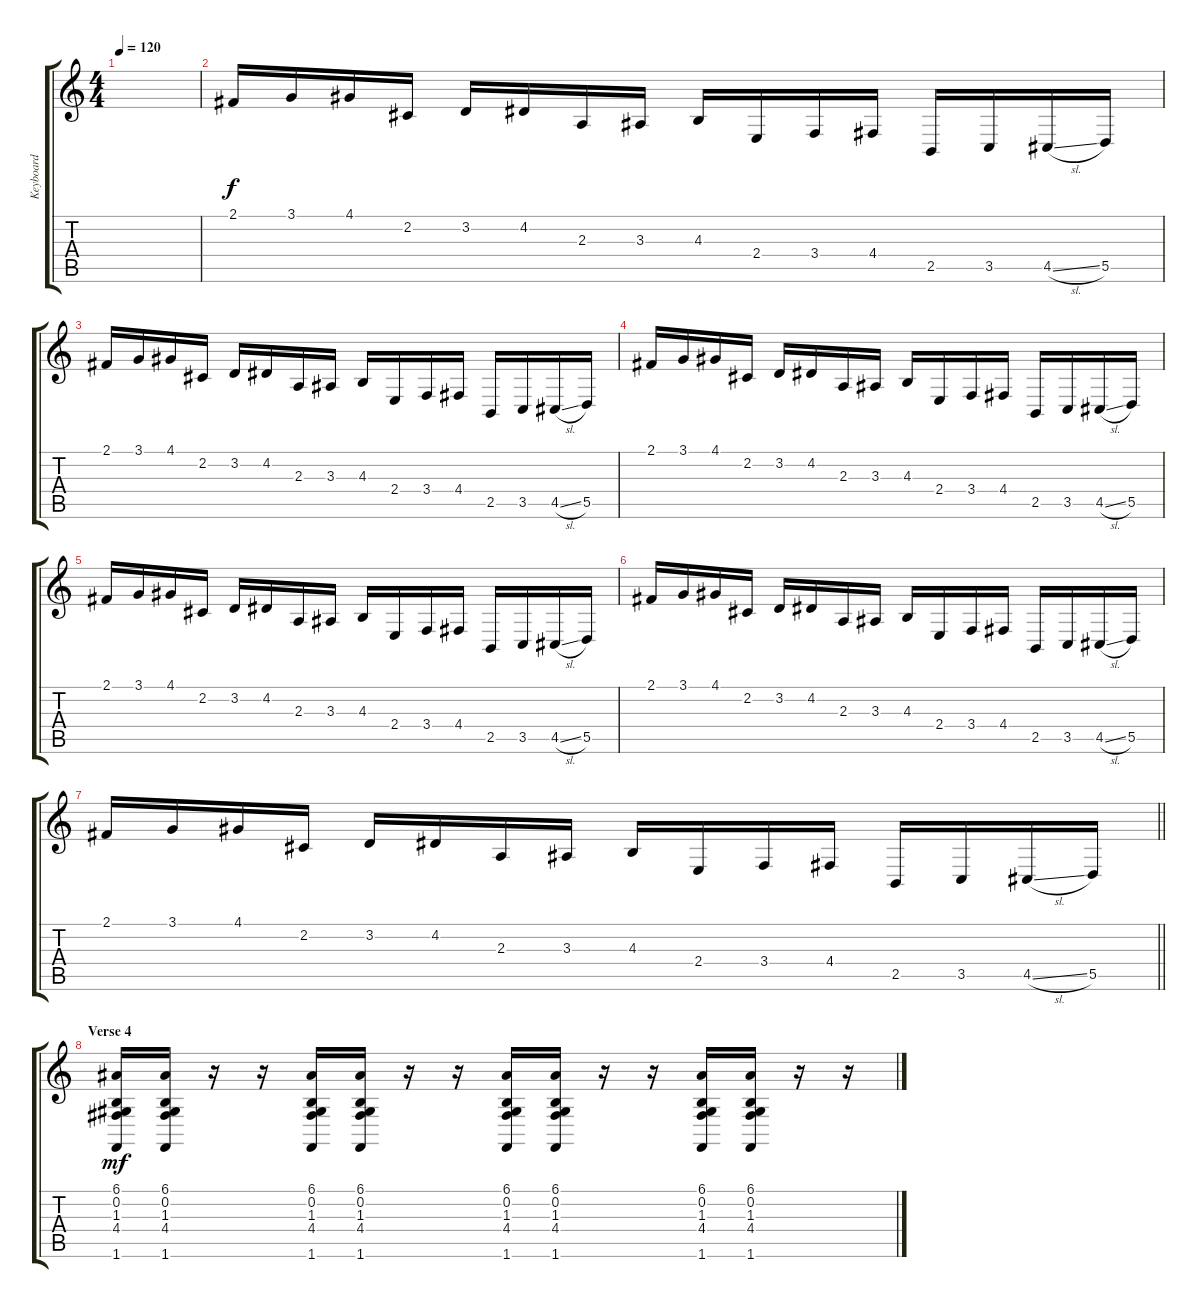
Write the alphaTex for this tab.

\track ("Keyboard" "Keyboard") {instrument lead2sawtooth}
\staff {score tabs}
\tuning (E4 B3 G3 D3 A2 E2) {hide}
\ts (4 4)
\tempo 120
\clef g2
\ks c
|
2.1.16 3.1.16 4.1.16 2.2.16 3.2.16 4.2.16 2.3.16 3.3.16 4.3.16 2.4.16 3.4.16 4.4.16 2.5.16 3.5.16 4.5{sl}.16 5.5.16 |
2.1.16 3.1.16 4.1.16 2.2.16 3.2.16 4.2.16 2.3.16 3.3.16 4.3.16 2.4.16 3.4.16 4.4.16 2.5.16 3.5.16 4.5{sl}.16 5.5.16 |
2.1.16 3.1.16 4.1.16 2.2.16 3.2.16 4.2.16 2.3.16 3.3.16 4.3.16 2.4.16 3.4.16 4.4.16 2.5.16 3.5.16 4.5{sl}.16 5.5.16 |
2.1.16 3.1.16 4.1.16 2.2.16 3.2.16 4.2.16 2.3.16 3.3.16 4.3.16 2.4.16 3.4.16 4.4.16 2.5.16 3.5.16 4.5{sl}.16 5.5.16 |
2.1.16 3.1.16 4.1.16 2.2.16 3.2.16 4.2.16 2.3.16 3.3.16 4.3.16 2.4.16 3.4.16 4.4.16 2.5.16 3.5.16 4.5{sl}.16 5.5.16 |
\barLineRight lightlight
2.1.16 3.1.16 4.1.16 2.2.16 3.2.16 4.2.16 2.3.16 3.3.16 4.3.16 2.4.16 3.4.16 4.4.16 2.5.16 3.5.16 4.5{sl}.16 5.5.16 |
\section ("" "Verse 4")
(6.1 0.2 1.3 4.4 1.6).16{dy mf} (6.1 0.2 1.3 4.4 1.6).16 r.16 r.16 (6.1 0.2 1.3 4.4 1.6).16 (6.1 0.2 1.3 4.4 1.6).16 r.16 r.16 (6.1 0.2 1.3 4.4 1.6).16 (6.1 0.2 1.3 4.4 1.6).16 r.16 r.16 (6.1 0.2 1.3 4.4 1.6).16 (6.1 0.2 1.3 4.4 1.6).16 r.16 r.16
